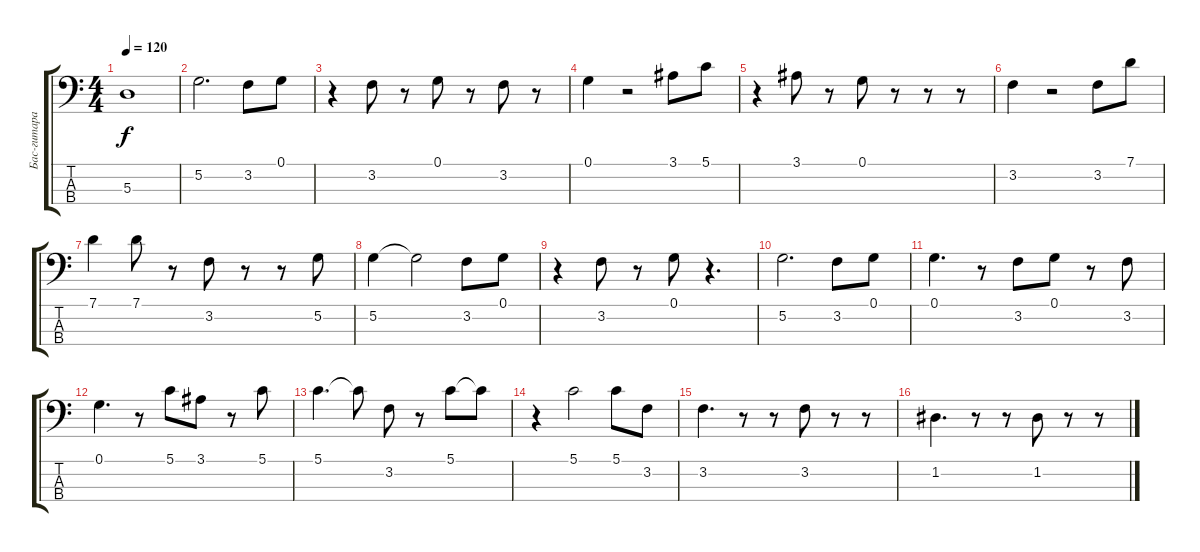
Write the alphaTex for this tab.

\track ("Бас-гитара" "Бас-гитара") {instrument electricbassfinger}
\staff {score tabs}
\tuning (G2 D2 A1 E1) {hide}
\ts (4 4)
\tempo 120
\clef f4
\ks c
5.3.1{dy f} |
5.2.2{d} 3.2.8 0.1.8 |
r.4 3.2.8 r.8 0.1.8 r.8 3.2.8 r.8 |
0.1.4 r.2 3.1.8 5.1.8 |
r.4 3.1.8 r.8 0.1.8 r.8 r.8 r.8 |
3.2.4 r.2 3.2.8 7.1.8 |
7.1.4 7.1.8 r.8 3.2.8 r.8 r.8 5.2.8 |
5.2.4 5.2{t}.2 3.2.8 0.1.8 |
r.4 3.2.8 r.8 0.1.8 r.4{d} |
5.2.2{d} 3.2.8 0.1.8 |
0.1.4{d} r.8 3.2.8 0.1.8 r.8 3.2.8 |
0.1.4{d} r.8 5.1.8 3.1.8 r.8 5.1.8 |
5.1.4{d} 5.1{t}.8 3.2.8 r.8 5.1.8 5.1{t}.8 |
r.4 5.1.2 5.1.8 3.2.8 |
3.2.4{d} r.8 r.8 3.2.8 r.8 r.8 |
1.2.4{d} r.8 r.8 1.2.8 r.8 r.8
